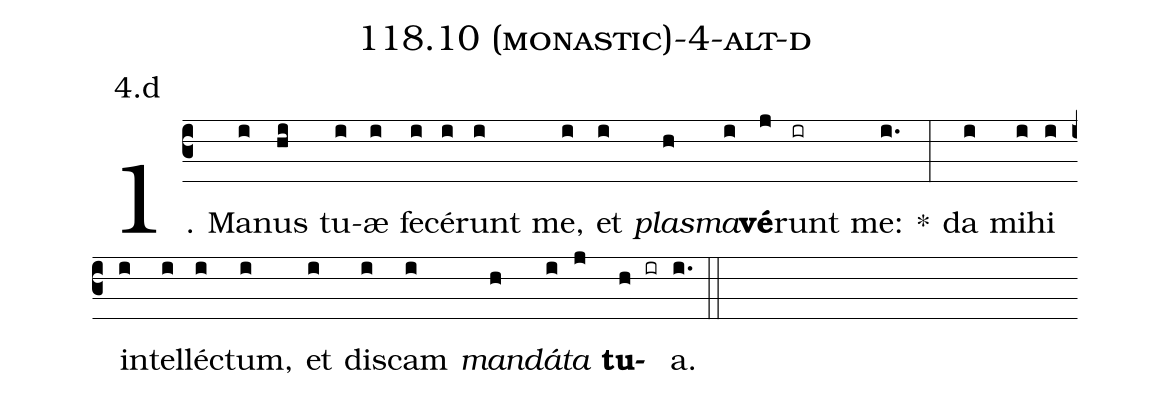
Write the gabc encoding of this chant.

name: 118.10 (monastic)-4-alt-d;
annotation: 4.d;
%%
(c3)1. Ma(i)nus(hi) tu(i)æ(i) fe(i)cé(i)runt(i) me,(i) et(i) <i>plas</i>(h)<i>ma</i>(i)<b>vé</b>(j)runt(ir) me:(i.) *(:) da(i) mi(i)hi(i) in(i)tel(i)léc(i)tum,(i) et(i) dis(i)cam(i) <i>man</i>(h)<i>dá</i>(i)<i>ta</i>(j) <b>tu</b>(h ir)a.(i.) (::)
